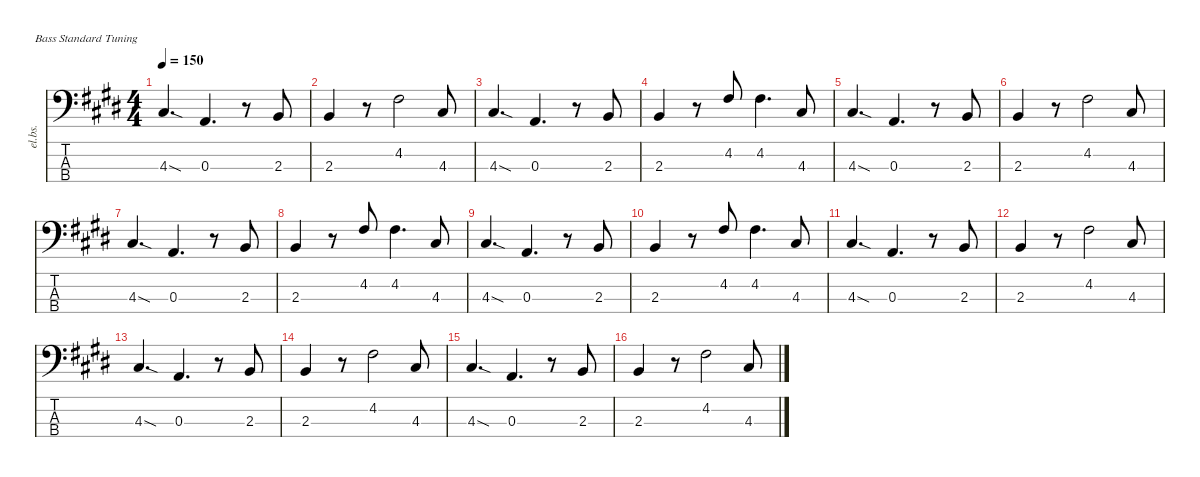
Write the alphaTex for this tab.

\defaultSystemsLayout 4
\hideDynamics
\bracketExtendMode nobrackets
\otherSystemsTrackNameOrientation horizontal
\track ("Bass - G. \"Sting\" Summers" "el.bs.") {instrument electricbassfinger}
\staff {score tabs}
\tuning (G2 D2 A1 E1)
\ts (4 4)
\tempo 150
\clef f4
\ks c#minor
4.3{sod acc #}.4{d dy mf beam Up} 0.3{acc forcenatural}.4{d beam Up} r.8{beam Up} 2.3{acc forcenatural}.8{beam Up} |
2.3{acc forcenatural}.4{beam Up} r.8{beam Up} 4.2{acc #}.2{beam Down} 4.3{acc #}.8{beam Up} |
4.3{sod acc #}.4{d beam Up} 0.3{acc forcenatural}.4{d beam Up} r.8{beam Up} 2.3{acc forcenatural}.8{beam Up} |
2.3{acc forcenatural}.4{beam Up} r.8{beam Up} 4.2{acc #}.8{beam Down} 4.2{acc #}.4{d beam Down} 4.3{acc #}.8{beam Up} |
4.3{sod acc #}.4{d beam Up} 0.3{acc forcenatural}.4{d beam Up} r.8{beam Up} 2.3{acc forcenatural}.8{beam Up} |
2.3{acc forcenatural}.4{beam Up} r.8{beam Up} 4.2{acc #}.2{beam Down} 4.3{acc #}.8{beam Up} |
4.3{sod acc #}.4{d beam Up} 0.3{acc forcenatural}.4{d beam Up} r.8{beam Up} 2.3{acc forcenatural}.8{beam Up} |
2.3{acc forcenatural}.4{beam Up} r.8{beam Up} 4.2{acc #}.8{beam Down} 4.2{acc #}.4{d beam Down} 4.3{acc #}.8{beam Up} |
4.3{sod acc #}.4{d beam Up} 0.3{acc forcenatural}.4{d beam Up} r.8{beam Up} 2.3{acc forcenatural}.8{beam Up} |
2.3{acc forcenatural}.4{beam Up} r.8{beam Up} 4.2{acc #}.8{beam Down} 4.2{acc #}.4{d beam Down} 4.3{acc #}.8{beam Up} |
4.3{sod acc #}.4{d beam Up} 0.3{acc forcenatural}.4{d beam Up} r.8{beam Up} 2.3{acc forcenatural}.8{beam Up} |
2.3{acc forcenatural}.4{beam Up} r.8{beam Up} 4.2{acc #}.2{beam Down} 4.3{acc #}.8{beam Up} |
4.3{sod acc #}.4{d beam Up} 0.3{acc forcenatural}.4{d beam Up} r.8{beam Up} 2.3{acc forcenatural}.8{beam Up} |
2.3{acc forcenatural}.4{beam Up} r.8{beam Up} 4.2{acc #}.2{beam Down} 4.3{acc #}.8{beam Up} |
4.3{sod acc #}.4{d beam Up} 0.3{acc forcenatural}.4{d beam Up} r.8{beam Up} 2.3{acc forcenatural}.8{beam Up} |
2.3{acc forcenatural}.4{beam Up} r.8{beam Up} 4.2{acc #}.2{beam Down} 4.3{acc #}.8{beam Up}
